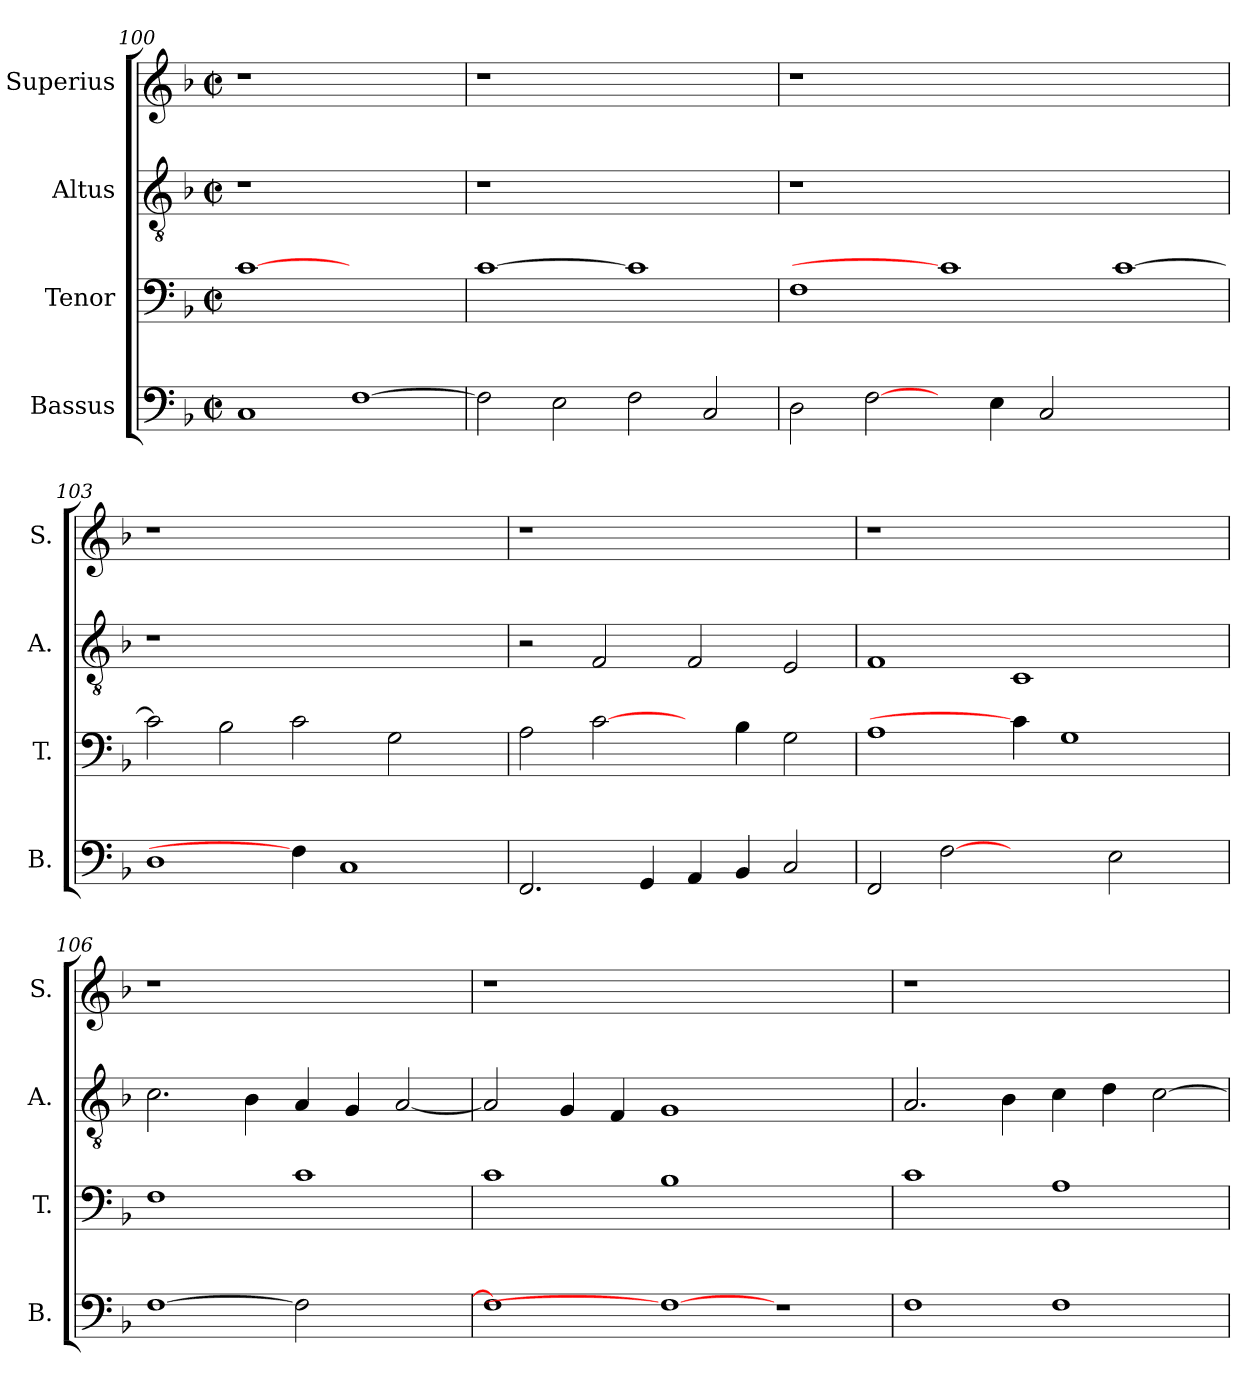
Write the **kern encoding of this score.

**kern	**kern	**kern	**kern
*part4	*part3	*part2	*part1
*staff4	*staff3	*staff2	*staff1
*I"Bassus	*I"Tenor	*I"Altus	*I"Superius
*I'B.	*I'T.	*I'A.	*I'S.
*clefF4	*clefF4	*clefGv2	*clefG2
*	*	*ITrd7c12	*
*k[b-]	*k[b-]	*k[b-]	*k[b-]
*F:	*F:	*F:	*F:
*M2/2	*M2/2	*M2/2	*M2/2
*met(c|)	*met(c|)	*met(c|)	*met(c|)
=100	=100	=100	=100
!	!	!LO:N:vis=1	!LO:N:vis=1
1Ci	[1ci	1r	1r
[>1Fi	1ryy	1ryy	1ryy
=101	=101	=101	=101
!	!	!LO:N:vis=1	!LO:N:vis=1
2Fi\]	[1ci	1r	1r
2Ei\	.	.	.
2Fi\	1ci]	1ryy	1ryy
2Ci/	.	.	.
=102	=102	=102	=102
!	!	!LO:N:vis=1	!LO:N:vis=1
2Di\	1Fi	1r	1r
[2Fi\	.	.	.
4ryy	1ci]	0ryy	0ryy
4Ei\	.	.	.
2Ci/	.	.	.
1ryy	[>1ci	.	.
=103	=103	=103	=103
!	!	!LO:N:vis=1	!LO:N:vis=1
1Di	2ci\]	1r	1r
.	2B-i\	.	.
4Fi\]	2ci\	1ryy	1ryy
1Ci	.	.	.
.	2Gi\	.	.
.	4ryy	4ryy	4ryy
!!LO:PB:g=z
=104	=104	=104	=104
!	!	!	!LO:N:vis=1
2.FFi/	2Ai\	2r	1r
.	[2ci\	2FFi/	.
4GGi/	.	.	.
4AAi/	4ryy	2FFi/	1ryy
4BB-i/	4B-i\	.	.
2Ci/	2Gi\	2EEi/	.
=105	=105	=105	=105
!	!	!	!LO:N:vis=1
2FFi/	1Ai	1FFi	1r
[2Fi	.	.	.
2ryy	4ci\]	1CCi	1ryy
.	1Gi	.	.
2Ei\	.	.	.
4ryy	.	4ryy	4ryy
=106	=106	=106	=106
!	!	!	!LO:N:vis=1
[>1Fi	1Fi	2.Ci\	1r
.	.	4BB-i\	.
2Fi]	1ci	4AAi/	1ryy
.	.	4GGi/	.
2ryy	.	[<2AAi/	.
=107	=107	=107	=107
!	!	!	!LO:N:vis=1
1Fi]	1ci	2AAi/]	1r
.	.	4GGi/	.
.	.	4FFi/	.
1Fi_	1B-i	1GGi	0ryy
1r	1ryy	1ryy	.
=108	=108	=108	=108
!	!	!	!LO:N:vis=1
1Fi	1ci	2.AAi/	1r
.	.	4BB-i\	.
1Fi	1Ai	4Ci\	1ryy
.	.	4Di\	.
.	.	[>2Ci\	.
=	=	=	=
*-	*-	*-	*-
